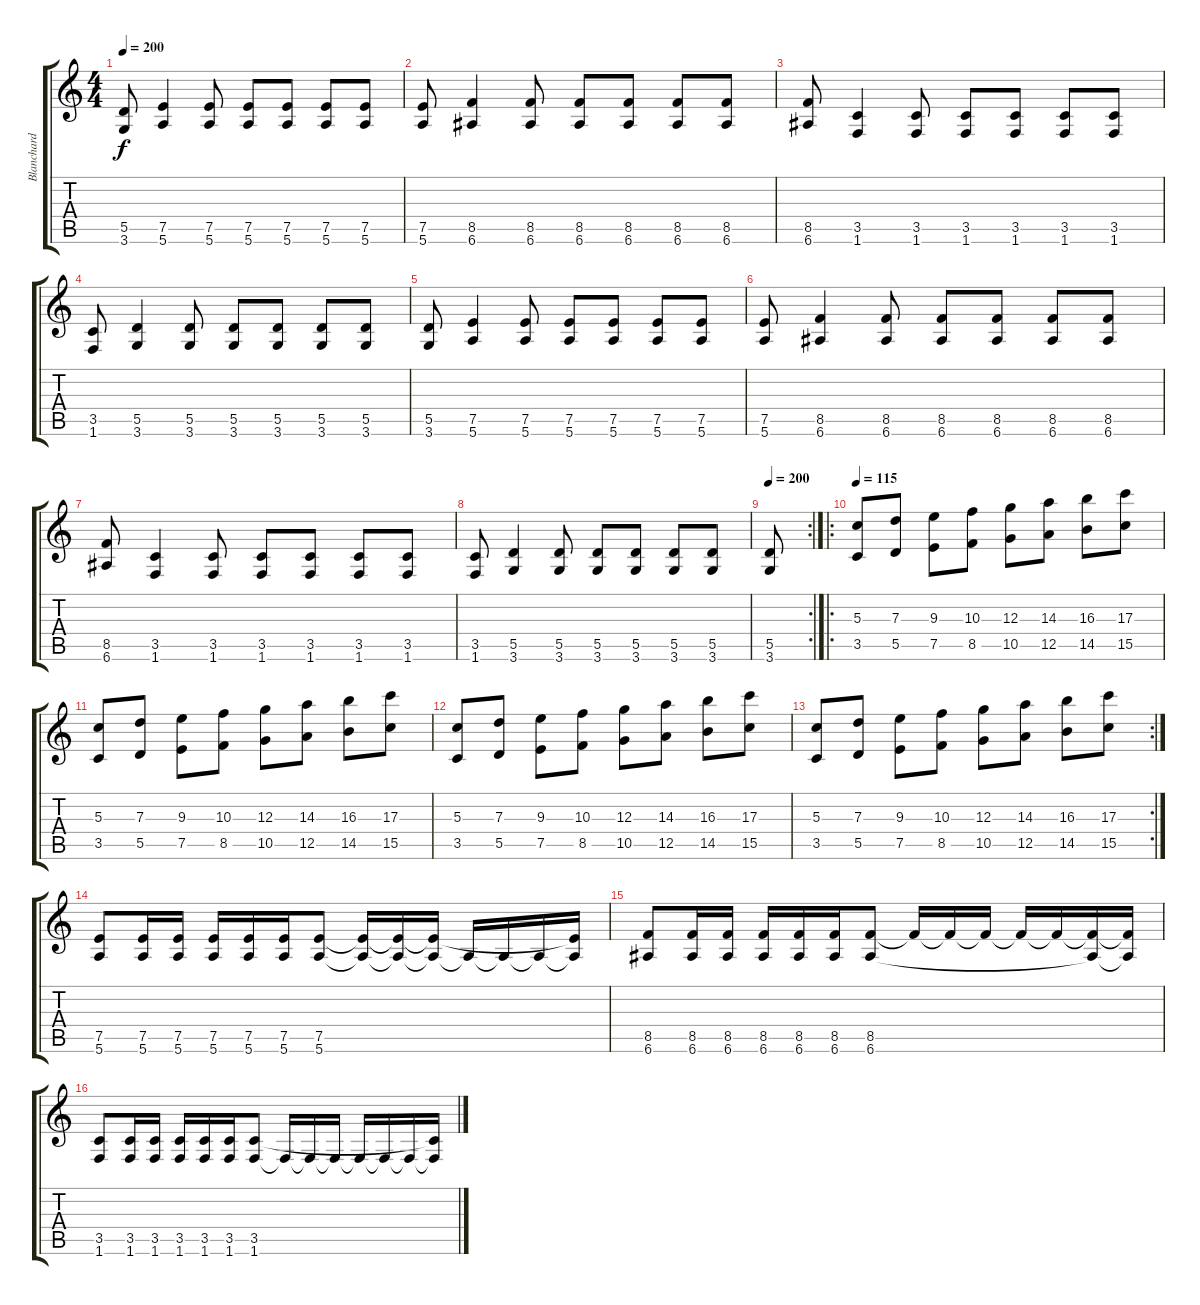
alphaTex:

\track ("Blanchard" "Blanchard") {instrument distortionguitar}
\staff {score tabs}
\tuning (E4 B3 G3 D3 A2 E2) {hide}
\ts (4 4)
\tempo 200
\clef g2
\ks c
(5.5 3.6).8{dy f} (7.5 5.6).4 (7.5 5.6).8 (7.5 5.6).8 (7.5 5.6).8 (7.5 5.6).8 (7.5 5.6).8 |
(7.5 5.6).8 (8.5 6.6).4 (8.5 6.6).8 (8.5 6.6).8 (8.5 6.6).8 (8.5 6.6).8 (8.5 6.6).8 |
(8.5 6.6).8 (3.5 1.6).4 (3.5 1.6).8 (3.5 1.6).8 (3.5 1.6).8 (3.5 1.6).8 (3.5 1.6).8 |
(3.5 1.6).8 (5.5 3.6).4 (5.5 3.6).8 (5.5 3.6).8 (5.5 3.6).8 (5.5 3.6).8 (5.5 3.6).8 |
(5.5 3.6).8 (7.5 5.6).4 (7.5 5.6).8 (7.5 5.6).8 (7.5 5.6).8 (7.5 5.6).8 (7.5 5.6).8 |
(7.5 5.6).8 (8.5 6.6).4 (8.5 6.6).8 (8.5 6.6).8 (8.5 6.6).8 (8.5 6.6).8 (8.5 6.6).8 |
(8.5 6.6).8 (3.5 1.6).4 (3.5 1.6).8 (3.5 1.6).8 (3.5 1.6).8 (3.5 1.6).8 (3.5 1.6).8 |
(3.5 1.6).8 (5.5 3.6).4 (5.5 3.6).8 (5.5 3.6).8 (5.5 3.6).8 (5.5 3.6).8 (5.5 3.6).8 |
\rc 2
\tempo 115
\tempo 200
(5.5 3.6).8 |
\ro
\tempo 115
(5.3 3.5).8 (7.3 5.5).8 (9.3 7.5).8 (10.3 8.5).8 (12.3 10.5).8 (14.3 12.5).8 (16.3 14.5).8 (17.3 15.5).8 |
(5.3 3.5).8 (7.3 5.5).8 (9.3 7.5).8 (10.3 8.5).8 (12.3 10.5).8 (14.3 12.5).8 (16.3 14.5).8 (17.3 15.5).8 |
(5.3 3.5).8 (7.3 5.5).8 (9.3 7.5).8 (10.3 8.5).8 (12.3 10.5).8 (14.3 12.5).8 (16.3 14.5).8 (17.3 15.5).8 |
\rc 2
(5.3 3.5).8 (7.3 5.5).8 (9.3 7.5).8 (10.3 8.5).8 (12.3 10.5).8 (14.3 12.5).8 (16.3 14.5).8 (17.3 15.5).8 |
(7.5 5.6).8 (7.5 5.6).16 (7.5 5.6).16 (7.5 5.6).16 (7.5 5.6).16 (7.5 5.6).16 (7.5 5.6).8 (7.5{t} 5.6{t}).16 (7.5{t} 5.6{t}).16 (7.5{t} 5.6{t}).16 5.6{t}.16 5.6{t}.16 5.6{t}.16 (7.5{t} 5.6{t}).16 |
(8.5 6.6).8 (8.5 6.6).16 (8.5 6.6).16 (8.5 6.6).16 (8.5 6.6).16 (8.5 6.6).16 (8.5 6.6).8 8.5{t}.16 8.5{t}.16 8.5{t}.16 8.5{t}.16 8.5{t}.16 (8.5{t} 6.6{t}).16 (8.5{t} 6.6{t}).16 |
(3.5 1.6).8 (3.5 1.6).16 (3.5 1.6).16 (3.5 1.6).16 (3.5 1.6).16 (3.5 1.6).16 (3.5 1.6).8 1.6{t}.16 1.6{t}.16 1.6{t}.16 1.6{t}.16 1.6{t}.16 1.6{t}.16 (3.5{t} 1.6{t}).16
